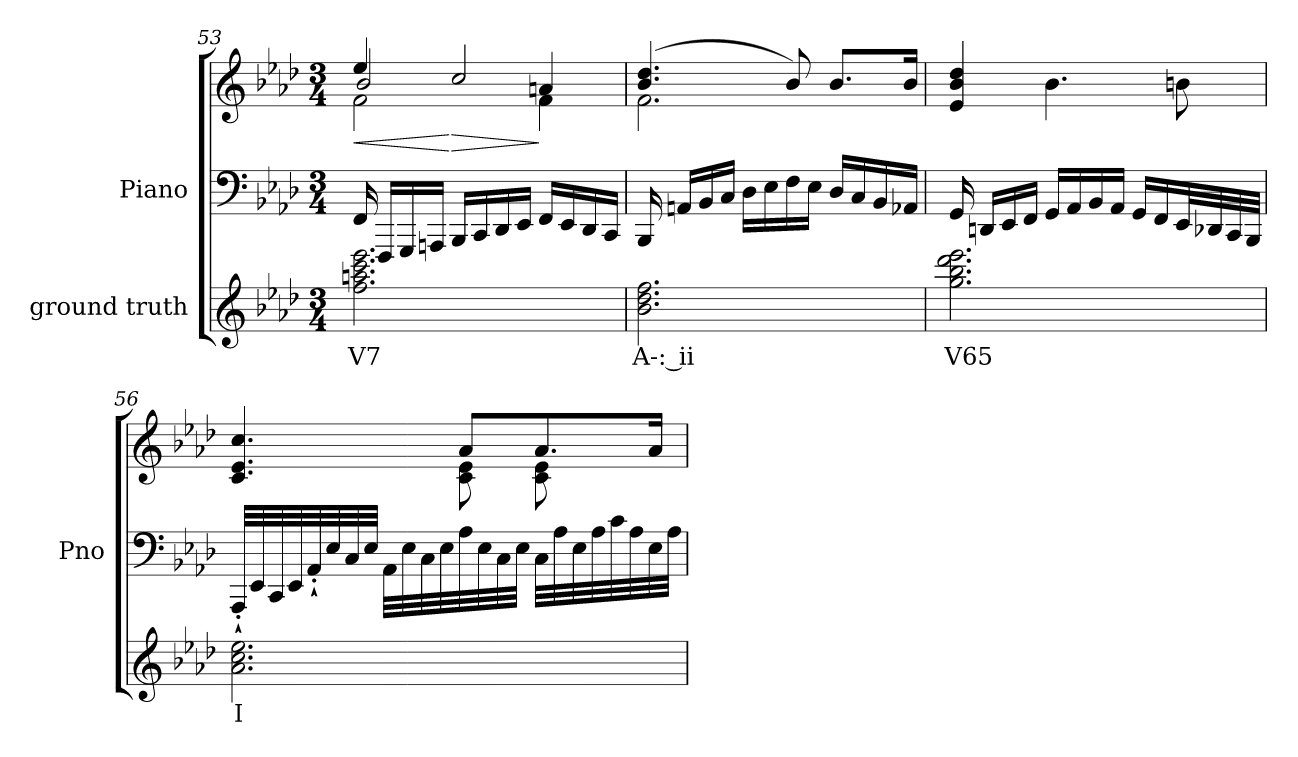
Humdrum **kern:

**kern	**text	**kern	**kern	**dynam
*part2	*part2	*part1	*part1	*part1
*staff3	*staff3	*staff2	*staff1	*staff1/2
*I"ground truth	*	*I"Piano	*	*
*	*	*I'Pno	*	*
!!LO:PB:g=z
*	*	*clefF4	*clefG2	*
*k[b-e-a-d-]	*	*k[b-e-a-d-]	*k[b-e-a-d-]	*
*A-:	*	*A-:	*A-:	*
*M3/4	*	*M3/4	*M3/4	*
=53	=53	=53	=53	=53
!	!	!	!	!LO:HP:b
*	*	*	*^	*
*	*	*	*	*^	*
2.ff 2.aan 2.ccc 2.eee-	V7	16FF/	4ee-/	2f\	2b-/	<
.	.	16FFF/LL	.	.	.	.
.	.	16GGG/	.	.	.	.
.	.	16AAAn/JJ	.	.	.	.
!	!	!	!	!	!	!LO:HP:n=1:b
.	.	16BBB-/LL	2cc/	.	.	[ >
.	.	16CC/	.	.	.	.
.	.	16DD-/	.	.	.	.
.	.	16EE-/JJ	.	.	.	.
.	.	16FF/LL	.	4f\	4an/	]
.	.	16EE-/	.	.	.	.
.	.	16DD-/	.	.	.	.
.	.	16CC/JJ	.	.	.	.
*	*	*	*v	*v	*v	*
=54	=54	=54	=54	=54
*	*	*	*^	*
2.b- 2.dd- 2.ff	A-: ii	16BBB-/	(>4.b-/ 4.dd-/	2.f\	.
.	.	16AAn/LL	.	.	.
.	.	16BB-/	.	.	.
.	.	16C/JJ	.	.	.
.	.	16D-\LL	.	.	.
.	.	16E-\	.	.	.
.	.	16F\	8b-/)	.	.
.	.	16E-\JJ	.	.	.
.	.	16D-/LL	8.b-/L	.	.
.	.	16C/	.	.	.
.	.	16BB-/	.	.	.
.	.	16AA-X/JJ	16b-/Jk	.	.
*	*	*	*v	*v	*
!!LO:LB:g=z
=55	=55	=55	=55	=55
2.gg 2.bb- 2.ddd- 2.eee-	V65	16GG/	4e-/ 4b-/ 4dd-/	.
.	.	16DDn/LL	.	.
.	.	16EE-/	.	.
.	.	16FF/JJ	.	.
.	.	16GG/LL	4.b-\	.
.	.	16AA-/	.	.
.	.	16BB-/	.	.
.	.	16AA-/JJ	.	.
.	.	16GG/LL	.	.
.	.	16FF/	.	.
.	.	32EE-/L	8bn\	.
.	.	32DD-X/	.	.
.	.	32CC/	.	.
.	.	32BBB-/JJJ	.	.
=56	=56	=56	=56	=56
*	*	*^	*^	*
2.a- 2.cc 2.ee-	I	4.ryy	32AAA-'`/LLL	4.c/ 4.e-/ 4.cc/	4.ryy	.
.	.	.	32EE-/	.	.	.
.	.	.	32CC/	.	.	.
.	.	.	32EE-/	.	.	.
.	.	.	32AA-'`/	.	.	.
.	.	.	32E-/	.	.	.
.	.	.	32C/	.	.	.
.	.	.	32E-/JJJ	.	.	.
.	.	.	32AA-\LLL	.	.	.
.	.	.	32E-\	.	.	.
.	.	.	32C\	.	.	.
.	.	.	32E-\	.	.	.
.	.	4ryy	32A-\	8a-/L	8c\ 8e-\	.
.	.	.	32E-\	.	.	.
.	.	.	32C\	.	.	.
.	.	.	32E-\JJJ	.	.	.
.	.	.	32C\LLL	8.a-/	8c\ 8e-\	.
.	.	.	32A-\	.	.	.
.	.	.	32E-\	.	.	.
.	.	.	32A-\	.	.	.
.	.	8ryy	32c\	.	8ryy	.
.	.	.	32A-\	.	.	.
.	.	.	32E-\	16a-/Jk	.	.
.	.	.	32A-\JJJ	.	.	.
*	*	*v	*v	*	*	*
*	*	*	*v	*v	*
=	=	=	=	=
*-	*-	*-	*-	*-
